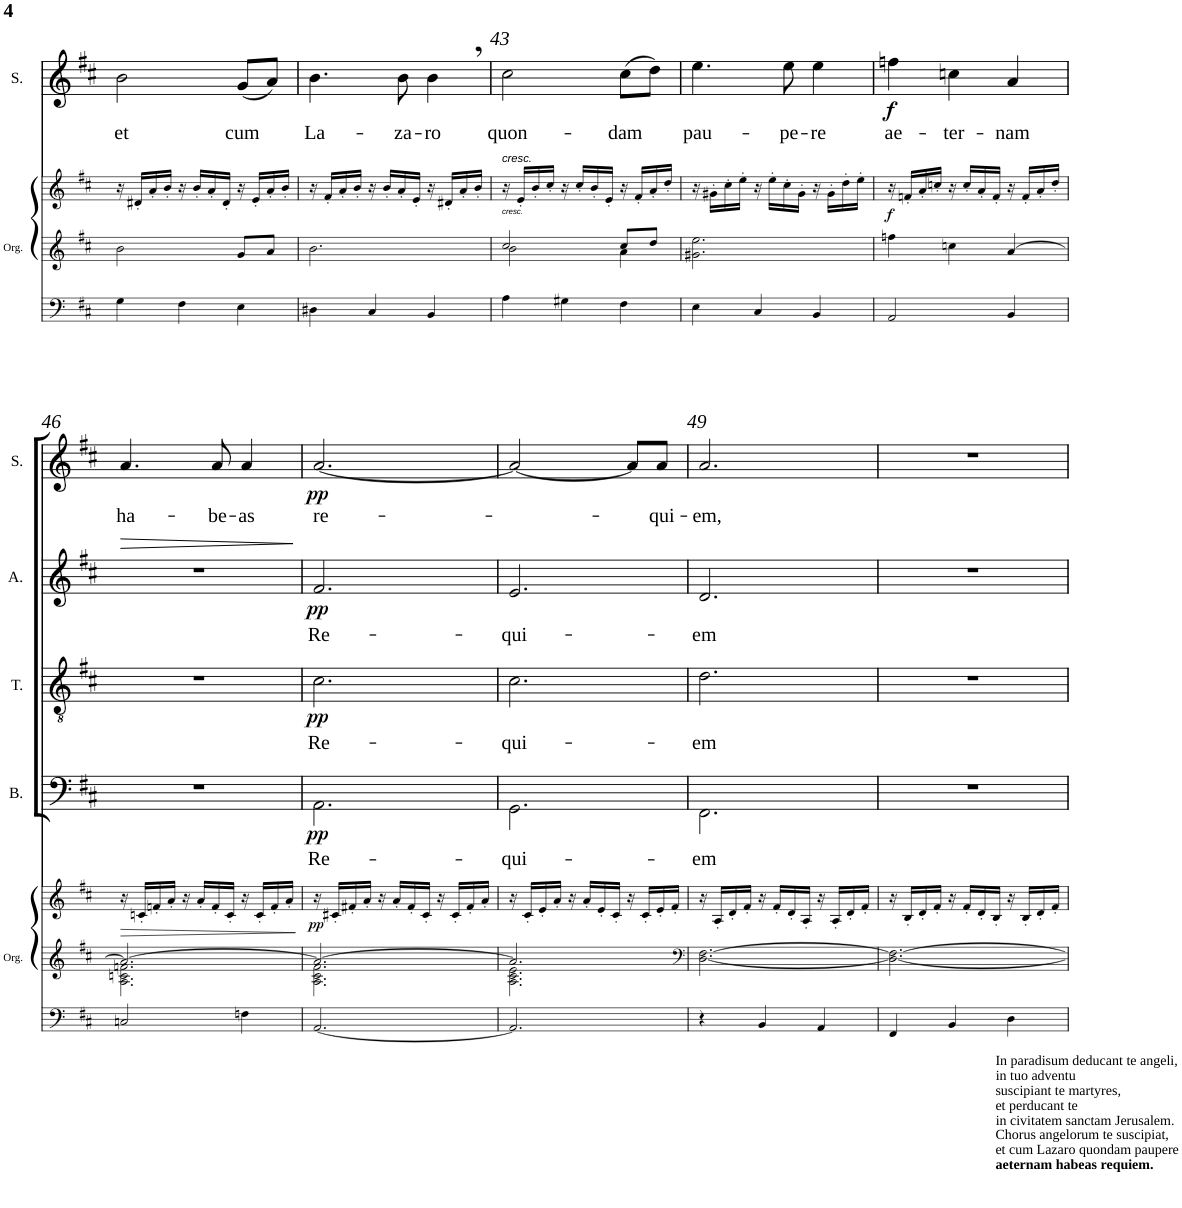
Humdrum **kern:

**kern	**kern	**kern	**dynam	**kern	**text	**dynam	**kern	**text	**dynam	**kern	**text	**dynam	**kern	**text	**dynam
*part5	*part5	*part5	*part5	*part4	*part4	*part4	*part3	*part3	*part3	*part2	*part2	*part2	*part1	*part1	*part1
*staff7	*staff6	*staff5	*staff5/6/7	*staff4	*staff4	*staff4	*staff3	*staff3	*staff3	*staff2	*staff2	*staff2	*staff1	*staff1	*staff1
*I"Organ	*	*	*	*I"Bass	*	*	*I"Tenor	*	*	*I"Alto	*	*	*I"Soprano	*	*
*I'Org.	*	*	*	*I'B.	*	*	*I'T.	*	*	*I'A.	*	*	*I'S.	*	*
!!LO:PB:g=z
*clefF4	*clefG2	*clefG2	*	*clefF4	*	*	*clefGv2	*	*	*clefG2	*	*	*clefG2	*	*
*k[f#c#]	*k[f#c#]	*k[f#c#]	*	*k[f#c#]	*	*	*k[f#c#]	*	*	*k[f#c#]	*	*	*k[f#c#]	*	*
*D:	*D:	*D:	*	*D:	*	*	*D:	*	*	*D:	*	*	*D:	*	*
*M3/4	*M3/4	*M3/4	*	*M3/4	*	*	*M3/4	*	*	*M3/4	*	*	*M3/4	*	*
=41	=41	=41	=41	=41	=41	=41	=41	=41	=41	=41	=41	=41	=41	=41	=41
!	!	!	!	!	!	!	!	!	!	!	!	!	!	!LO:LY:b	!
4G\	2b\	16r	.	2.r	.	.	2.r	.	.	2.r	.	.	2b\	et	.
.	.	16d#X'/LL	.	.	.	.	.	.	.	.	.	.	.	.	.
.	.	16a'/	.	.	.	.	.	.	.	.	.	.	.	.	.
.	.	16b'/JJ	.	.	.	.	.	.	.	.	.	.	.	.	.
4F#\	.	16r	.	.	.	.	.	.	.	.	.	.	.	.	.
.	.	16b'/LL	.	.	.	.	.	.	.	.	.	.	.	.	.
.	.	16a'/	.	.	.	.	.	.	.	.	.	.	.	.	.
.	.	16d#'/JJ	.	.	.	.	.	.	.	.	.	.	.	.	.
!	!	!	!	!	!	!	!	!	!	!	!	!	!	!LO:LY:b	!
4E\	8g/L	16r	.	.	.	.	.	.	.	.	.	.	(8g/L	cum	.
.	.	16e'/LL	.	.	.	.	.	.	.	.	.	.	.	.	.
.	8a/J	16a'/	.	.	.	.	.	.	.	.	.	.	8a/J)	.	.
.	.	16b'/JJ	.	.	.	.	.	.	.	.	.	.	.	.	.
=42	=42	=42	=42	=42	=42	=42	=42	=42	=42	=42	=42	=42	=42	=42	=42
!	!	!	!	!	!	!	!	!	!	!	!	!	!	!LO:LY:b	!
4D#X\	2.b\	16r	.	2.r	.	.	2.r	.	.	2.r	.	.	4.b\	La-	.
.	.	16f#'/LL	.	.	.	.	.	.	.	.	.	.	.	.	.
.	.	16a'/	.	.	.	.	.	.	.	.	.	.	.	.	.
.	.	16b'/JJ	.	.	.	.	.	.	.	.	.	.	.	.	.
4C#/	.	16r	.	.	.	.	.	.	.	.	.	.	.	.	.
.	.	16b'/LL	.	.	.	.	.	.	.	.	.	.	.	.	.
!	!	!	!	!	!	!	!	!	!	!	!	!	!	!LO:LY:b	!
.	.	16a'/	.	.	.	.	.	.	.	.	.	.	8b\	-za-	.
.	.	16e'/JJ	.	.	.	.	.	.	.	.	.	.	.	.	.
!	!	!	!	!	!	!	!	!	!	!	!	!	!	!LO:LY:b	!
4BB/	.	16r	.	.	.	.	.	.	.	.	.	.	4b,\	-ro	.
.	.	16d#X'/LL	.	.	.	.	.	.	.	.	.	.	.	.	.
.	.	16a'/	.	.	.	.	.	.	.	.	.	.	.	.	.
.	.	16b'/JJ	.	.	.	.	.	.	.	.	.	.	.	.	.
=43	=43	=43	=43	=43	=43	=43	=43	=43	=43	=43	=43	=43	=43	=43	=43
*	*^	*	*	*	*	*	*	*	*	*	*	*	*	*	*
!	!	!	!	!	!	!	!	!	!	!	!	!	!	!LO:TX:b:i:t=cresc.	!	!
!	!	!	!LO:TX:b:i:t=cresc.	!	!	!	!	!	!	!	!	!	!	!	!	!
!	!	!	!	!	!	!	!	!	!	!	!	!	!	!	!LO:LY:b	!
4A\	2cc#/	2b\	16r	.	2.r	.	.	2.r	.	.	2.r	.	.	2cc#\	quon-	.
.	.	.	16e'/LL	.	.	.	.	.	.	.	.	.	.	.	.	.
.	.	.	16b'/	.	.	.	.	.	.	.	.	.	.	.	.	.
.	.	.	16cc#'/JJ	.	.	.	.	.	.	.	.	.	.	.	.	.
4G#X\	.	.	16r	.	.	.	.	.	.	.	.	.	.	.	.	.
.	.	.	16cc#'/LL	.	.	.	.	.	.	.	.	.	.	.	.	.
.	.	.	16b'/	.	.	.	.	.	.	.	.	.	.	.	.	.
.	.	.	16e'/JJ	.	.	.	.	.	.	.	.	.	.	.	.	.
!	!	!	!	!	!	!	!	!	!	!	!	!	!	!	!LO:LY:b	!
4F#\	8cc#/L	4a\	16r	.	.	.	.	.	.	.	.	.	.	(8cc#\L	-dam	.
.	.	.	16f#'/LL	.	.	.	.	.	.	.	.	.	.	.	.	.
.	8dd/J	.	16a'/	.	.	.	.	.	.	.	.	.	.	8dd\J)	.	.
.	.	.	16dd'/JJ	.	.	.	.	.	.	.	.	.	.	.	.	.
*	*v	*v	*	*	*	*	*	*	*	*	*	*	*	*	*	*
=44	=44	=44	=44	=44	=44	=44	=44	=44	=44	=44	=44	=44	=44	=44	=44
!	!	!	!	!	!	!	!	!	!	!	!	!	!	!LO:LY:b	!
4E\	2.g#X\ 2.ee\	16r	.	2.r	.	.	2.r	.	.	2.r	.	.	4.ee\	pau-	.
.	.	16g#X'\LL	.	.	.	.	.	.	.	.	.	.	.	.	.
.	.	16cc#'\	.	.	.	.	.	.	.	.	.	.	.	.	.
.	.	16ee'\JJ	.	.	.	.	.	.	.	.	.	.	.	.	.
4C#/	.	16r	.	.	.	.	.	.	.	.	.	.	.	.	.
.	.	16ee'\LL	.	.	.	.	.	.	.	.	.	.	.	.	.
!	!	!	!	!	!	!	!	!	!	!	!	!	!	!LO:LY:b	!
.	.	16cc#'\	.	.	.	.	.	.	.	.	.	.	8ee\	-pe-	.
.	.	16g#'\JJ	.	.	.	.	.	.	.	.	.	.	.	.	.
!	!	!	!	!	!	!	!	!	!	!	!	!	!	!LO:LY:b	!
4BB/	.	16r	.	.	.	.	.	.	.	.	.	.	4ee\	-re	.
.	.	16g#'\LL	.	.	.	.	.	.	.	.	.	.	.	.	.
.	.	16dd'\	.	.	.	.	.	.	.	.	.	.	.	.	.
.	.	16ee'\JJ	.	.	.	.	.	.	.	.	.	.	.	.	.
=45	=45	=45	=45	=45	=45	=45	=45	=45	=45	=45	=45	=45	=45	=45	=45
!	!	!	!LO:DY:b	!	!	!	!	!	!	!	!	!	!	!LO:LY:b	!LO:DY:b
2AA/	4ffn\	16r	f	2.r	.	.	2.r	.	.	2.r	.	.	4ffn\	ae-	f
.	.	16fn'/LL	.	.	.	.	.	.	.	.	.	.	.	.	.
.	.	16a'/	.	.	.	.	.	.	.	.	.	.	.	.	.
.	.	16ccn'/JJ	.	.	.	.	.	.	.	.	.	.	.	.	.
!	!	!	!	!	!	!	!	!	!	!	!	!	!	!LO:LY:b	!
.	4ccn\	16r	.	.	.	.	.	.	.	.	.	.	4ccn\	-ter-	.
.	.	16cc'/LL	.	.	.	.	.	.	.	.	.	.	.	.	.
.	.	16a'/	.	.	.	.	.	.	.	.	.	.	.	.	.
.	.	16f'/JJ	.	.	.	.	.	.	.	.	.	.	.	.	.
!	!	!	!	!	!	!	!	!	!	!	!	!	!	!LO:LY:b	!
4BB/	[4a/	16r	.	.	.	.	.	.	.	.	.	.	4a/	-nam	.
.	.	16f'/LL	.	.	.	.	.	.	.	.	.	.	.	.	.
.	.	16a'/	.	.	.	.	.	.	.	.	.	.	.	.	.
.	.	16dd'/JJ	.	.	.	.	.	.	.	.	.	.	.	.	.
!!LO:LB:g=z
=46	=46	=46	=46	=46	=46	=46	=46	=46	=46	=46	=46	=46	=46	=46	=46
*	*^	*	*	*	*	*	*	*	*	*	*	*	*	*	*
!	!	!	!	!	!	!	!	!	!	!	!	!	!LO:HP:b	!	!LO:LY:b	!
2Cn/	2.a/_	2.A\ 2.cn\ 2.fn\	16r	.	2.r	.	.	2.r	.	.	2.r	.	>	4.a/	ha-	.
.	.	.	16cn'/LL	.	.	.	.	.	.	.	.	.	.	.	.	.
.	.	.	16fn'/	.	.	.	.	.	.	.	.	.	.	.	.	.
.	.	.	16a'/JJ	.	.	.	.	.	.	.	.	.	.	.	.	.
.	.	.	16r	.	.	.	.	.	.	.	.	.	.	.	.	.
.	.	.	16a'/LL	.	.	.	.	.	.	.	.	.	.	.	.	.
!	!	!	!	!	!	!	!	!	!	!	!	!	!	!	!LO:LY:b	!
.	.	.	16f'/	.	.	.	.	.	.	.	.	.	.	8a/	-be-	.
.	.	.	16c'/JJ	.	.	.	.	.	.	.	.	.	.	.	.	.
!	!	!	!	!	!	!	!	!	!	!	!	!	!	!	!LO:LY:b	!
4Fn\	.	.	16r	.	.	.	.	.	.	.	.	.	.	4a/	-as	.
.	.	.	16c'/LL	.	.	.	.	.	.	.	.	.	.	.	.	.
.	.	.	16f'/	.	.	.	.	.	.	.	.	.	.	.	.	.
.	.	.	16a'/JJ	.	.	.	.	.	.	.	.	.	.	.	.	.
*	*v	*v	*	*	*	*	*	*	*	*	*	*	*	*	*	*
.	.	.	.	.	.	.	.	.	.	.	.	]	.	.	.
=47	=47	=47	=47	=47	=47	=47	=47	=47	=47	=47	=47	=47	=47	=47	=47
*	*^	*	*	*	*	*	*	*	*	*	*	*	*	*	*
!	!	!	!	!LO:DY:b	!	!LO:LY:b	!LO:DY:b	!	!LO:LY:b	!LO:DY:b	!	!LO:LY:b	!LO:DY:b	!	!LO:LY:b	!LO:DY:b
[2.AA/	2.a/_	2.A\ 2.c#\ 2.f#\	16r	pp	2.AA\	Re-	pp	2.c#\	Re-	pp	2.f#/	Re-	pp	[2.a/	re-	pp
.	.	.	16c#X'/LL	.	.	.	.	.	.	.	.	.	.	.	.	.
.	.	.	16f#X'/	.	.	.	.	.	.	.	.	.	.	.	.	.
.	.	.	16a'/JJ	.	.	.	.	.	.	.	.	.	.	.	.	.
.	.	.	16r	.	.	.	.	.	.	.	.	.	.	.	.	.
.	.	.	16a'/LL	.	.	.	.	.	.	.	.	.	.	.	.	.
.	.	.	16f#'/	.	.	.	.	.	.	.	.	.	.	.	.	.
.	.	.	16c#'/JJ	.	.	.	.	.	.	.	.	.	.	.	.	.
.	.	.	16r	.	.	.	.	.	.	.	.	.	.	.	.	.
.	.	.	16c#'/LL	.	.	.	.	.	.	.	.	.	.	.	.	.
.	.	.	16f#'/	.	.	.	.	.	.	.	.	.	.	.	.	.
.	.	.	16a'/JJ	.	.	.	.	.	.	.	.	.	.	.	.	.
=48	=48	=48	=48	=48	=48	=48	=48	=48	=48	=48	=48	=48	=48	=48	=48	=48
!	!	!	!	!	!	!LO:LY:b	!	!	!LO:LY:b	!	!	!LO:LY:b	!	!	!	!
2.AA/]	2.a/]	2.A\ 2.c#\ 2.e\	16r	.	2.GG\	-qui-	.	2.c#\	-qui-	.	2.e/	-qui-	.	2a/_	.	.
.	.	.	16c#'/LL	.	.	.	.	.	.	.	.	.	.	.	.	.
.	.	.	16e'/	.	.	.	.	.	.	.	.	.	.	.	.	.
.	.	.	16a'/JJ	.	.	.	.	.	.	.	.	.	.	.	.	.
.	.	.	16r	.	.	.	.	.	.	.	.	.	.	.	.	.
.	.	.	16a'/LL	.	.	.	.	.	.	.	.	.	.	.	.	.
.	.	.	16e'/	.	.	.	.	.	.	.	.	.	.	.	.	.
.	.	.	16c#'/JJ	.	.	.	.	.	.	.	.	.	.	.	.	.
.	.	.	16r	.	.	.	.	.	.	.	.	.	.	8a/L]	.	.
.	.	.	16c#'/LL	.	.	.	.	.	.	.	.	.	.	.	.	.
!	!	!	!	!	!	!	!	!	!	!	!	!	!	!	!LO:LY:b	!
.	.	.	16e'/	.	.	.	.	.	.	.	.	.	.	8a/J	-qui-	.
.	.	.	16f#'/JJ	.	.	.	.	.	.	.	.	.	.	.	.	.
*	*v	*v	*	*	*	*	*	*	*	*	*	*	*	*	*	*
=49	=49	=49	=49	=49	=49	=49	=49	=49	=49	=49	=49	=49	=49	=49	=49
*	*clefF4	*	*	*	*	*	*	*	*	*	*	*	*	*	*
!	!	!	!	!	!LO:LY:b	!	!	!LO:LY:b	!	!	!LO:LY:b	!	!	!LO:LY:b	!
4r	[2.D\ [2.F#\	16r	.	2.FF#\	-em	.	2.d\	-em	.	2.d/	-em	.	2.a/	-em,	.
.	.	16A'/LL	.	.	.	.	.	.	.	.	.	.	.	.	.
.	.	16d'/	.	.	.	.	.	.	.	.	.	.	.	.	.
.	.	16f#'/JJ	.	.	.	.	.	.	.	.	.	.	.	.	.
4BB/	.	16r	.	.	.	.	.	.	.	.	.	.	.	.	.
.	.	16f#'/LL	.	.	.	.	.	.	.	.	.	.	.	.	.
.	.	16d'/	.	.	.	.	.	.	.	.	.	.	.	.	.
.	.	16A'/JJ	.	.	.	.	.	.	.	.	.	.	.	.	.
4AA/	.	16r	.	.	.	.	.	.	.	.	.	.	.	.	.
.	.	16A'/LL	.	.	.	.	.	.	.	.	.	.	.	.	.
.	.	16d'/	.	.	.	.	.	.	.	.	.	.	.	.	.
.	.	16f#'/JJ	.	.	.	.	.	.	.	.	.	.	.	.	.
=50	=50	=50	=50	=50	=50	=50	=50	=50	=50	=50	=50	=50	=50	=50	=50
4FF#/	2.D\_ 2.F#\_	16r	.	2.r	.	.	2.r	.	.	2.r	.	.	2.r	.	.
.	.	16B'/LL	.	.	.	.	.	.	.	.	.	.	.	.	.
.	.	16d'/	.	.	.	.	.	.	.	.	.	.	.	.	.
.	.	16f#'/JJ	.	.	.	.	.	.	.	.	.	.	.	.	.
4BB/	.	16r	.	.	.	.	.	.	.	.	.	.	.	.	.
.	.	16f#'/LL	.	.	.	.	.	.	.	.	.	.	.	.	.
.	.	16d'/	.	.	.	.	.	.	.	.	.	.	.	.	.
.	.	16B'/JJ	.	.	.	.	.	.	.	.	.	.	.	.	.
!LO:TX:b:t=In paradisum deducant te angeli,	!	!	!	!	!	!	!	!	!	!	!	!	!	!	!
!LO:TX:b:t=in tuo adventu	!	!	!	!	!	!	!	!	!	!	!	!	!	!	!
!LO:TX:b:t=suscipiant te martyres,	!	!	!	!	!	!	!	!	!	!	!	!	!	!	!
!LO:TX:b:t=et perducant te	!	!	!	!	!	!	!	!	!	!	!	!	!	!	!
!LO:TX:b:t=in civitatem sanctam Jerusalem.	!	!	!	!	!	!	!	!	!	!	!	!	!	!	!
!LO:TX:b:t=Chorus angelorum te suscipiat,	!	!	!	!	!	!	!	!	!	!	!	!	!	!	!
!LO:TX:b:t=et cum Lazaro quondam paupere	!	!	!	!	!	!	!	!	!	!	!	!	!	!	!
!LO:TX:b:B:t=aeternam habeas requiem.	!	!	!	!	!	!	!	!	!	!	!	!	!	!	!
4D\	.	16r	.	.	.	.	.	.	.	.	.	.	.	.	.
.	.	16B'/LL	.	.	.	.	.	.	.	.	.	.	.	.	.
.	.	16d'/	.	.	.	.	.	.	.	.	.	.	.	.	.
.	.	16f#'/JJ	.	.	.	.	.	.	.	.	.	.	.	.	.
=	=	=	=	=	=	=	=	=	=	=	=	=	=	=	=
*-	*-	*-	*-	*-	*-	*-	*-	*-	*-	*-	*-	*-	*-	*-	*-
